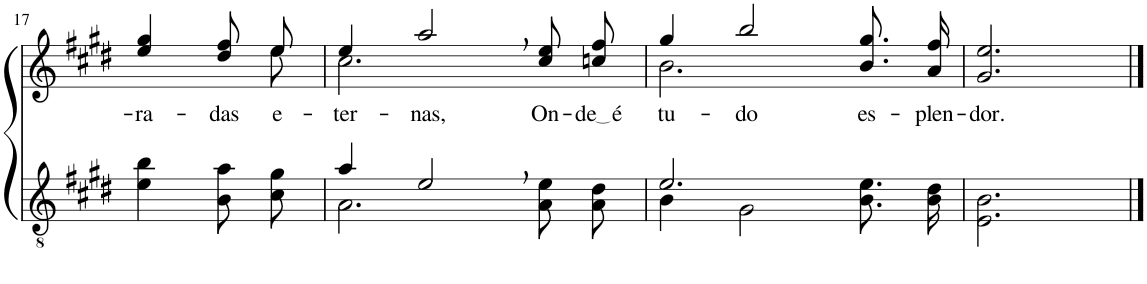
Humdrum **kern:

**kern	**kern	**text
*part2	*part1	*part1
*staff2	*staff1	*staff1
*I"Parte III e IV	*I"Parte I e II	*
!!LO:PB:g=z
*clefGv2	*clefG2	*
*Trd5c9	*Trd5c9	*
*k[f#c#g#d#]	*k[f#c#g#d#]	*
*M4/4	*M4/4	*
=17	=17	=17
!	!	!LO:LY:b
*	*^	*
4e\ 4b\	4ee/ 4gg#/	4.ryy	-ra-
!	!	!	!LO:LY:b
8B\ 8a\L	8dd#\ 8ff#\L	.	-das
!	!	!	!LO:LY:b
8c#\ 8g#\J	8ee\J	8ee\	e-
=18	=18	=18	=18
*^	*	*	*
!	!	!	!	!LO:LY:b
4a/	2.A\	4ee/	2.cc#\	-ter-
!	!	!	!	!LO:LY:b
2e,/	.	2aa,/	.	-nas,
!	!	!	!	!LO:LY:b
4ryy	8A\ 8e\L	8cc#\ 8ee\L	4ryy	On-
!	!	!	!	!LO:LY:b
.	8A\ 8d#\J	8ccn\ 8ff#\J	.	de é
=19	=19	=19	=19	=19
!	!	!	!	!LO:LY:b
2.e/	4B\	4gg#/	2.b\	tu-
!	!	!	!	!LO:LY:b
.	2G#\	2bb/	.	-do
!	!	!	!	!LO:LY:b
4ryy	8.B\ 8.e\L	8.b\ 8.gg#\L	4ryy	es-
!	!	!	!	!LO:LY:b
.	16B\ 16d#\Jk	16a\ 16ff#\Jk	.	-plen-
*	*	*v	*v	*
=20	=20	=20	=20
!	!	!	!LO:LY:b
*v	*v	*	*
2.E\ 2.B\	2.g#/ 2.ee/	-dor.
==	==	==
*-	*-	*-
